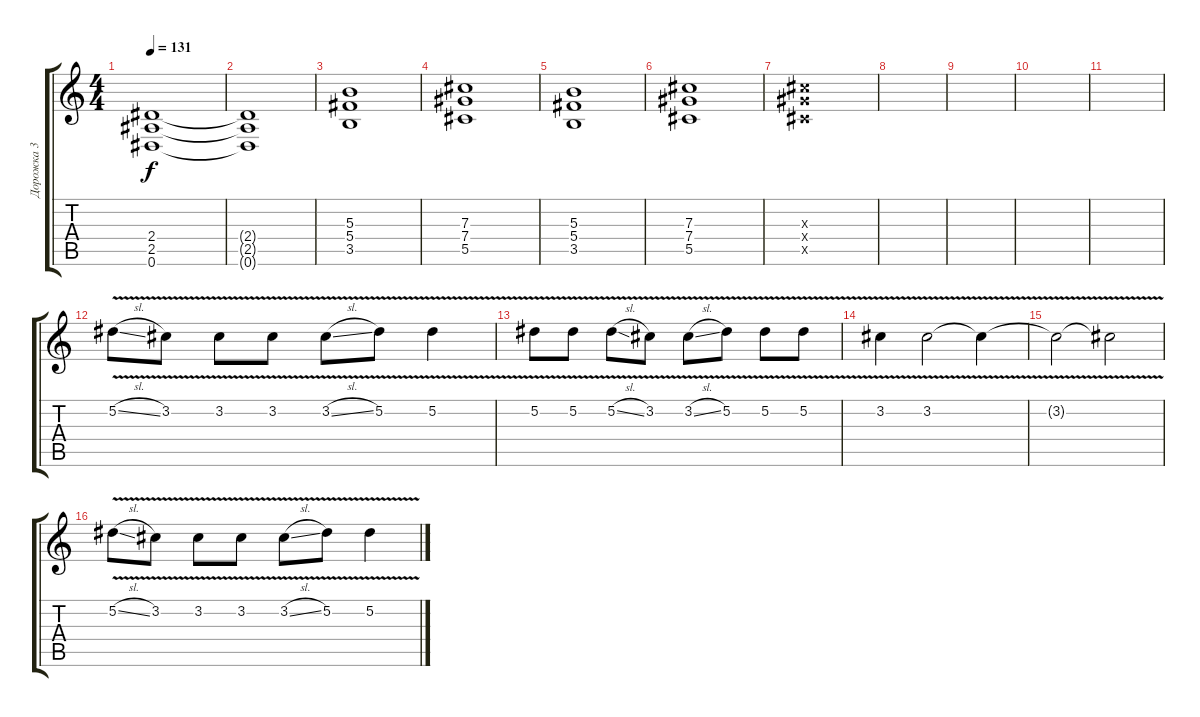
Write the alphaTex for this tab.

\track ("Дорожка 3" "Дорожка 3") {instrument distortionguitar}
\staff {score tabs}
\tuning (Eb4 Bb3 Gb3 Db3 Ab2 Eb2) {hide}
\ts (4 4)
\tempo 131
\clef g2
\ks c
(2.4 2.5 0.6).1{dy f} |
(2.4{t} 2.5{t} 0.6{t}).1 |
(5.3 5.4 3.5).1 |
(7.3 7.4 5.5).1 |
(5.3 5.4 3.5).1 |
(7.3 7.4 5.5).1 |
(7.3{x} 7.4{x} 5.5{x}).1 |
|
|
|
|
5.2{v sl}.8 3.2{v}.8 3.2{v}.8 3.2{v}.8 3.2{v sl}.8 5.2{v}.8 5.2{v}.4 |
5.2{v}.8 5.2{v}.8 5.2{v sl}.8 3.2{v}.8 3.2{v sl}.8 5.2{v}.8 5.2{v}.8 5.2{v}.8 |
3.2{v}.4 3.2{v}.2 3.2{v t}.4 |
3.2{v t}.2 3.2{v t}.2 |
5.2{v sl}.8 3.2{v}.8 3.2{v}.8 3.2{v}.8 3.2{v sl}.8 5.2{v}.8 5.2{v}.4
